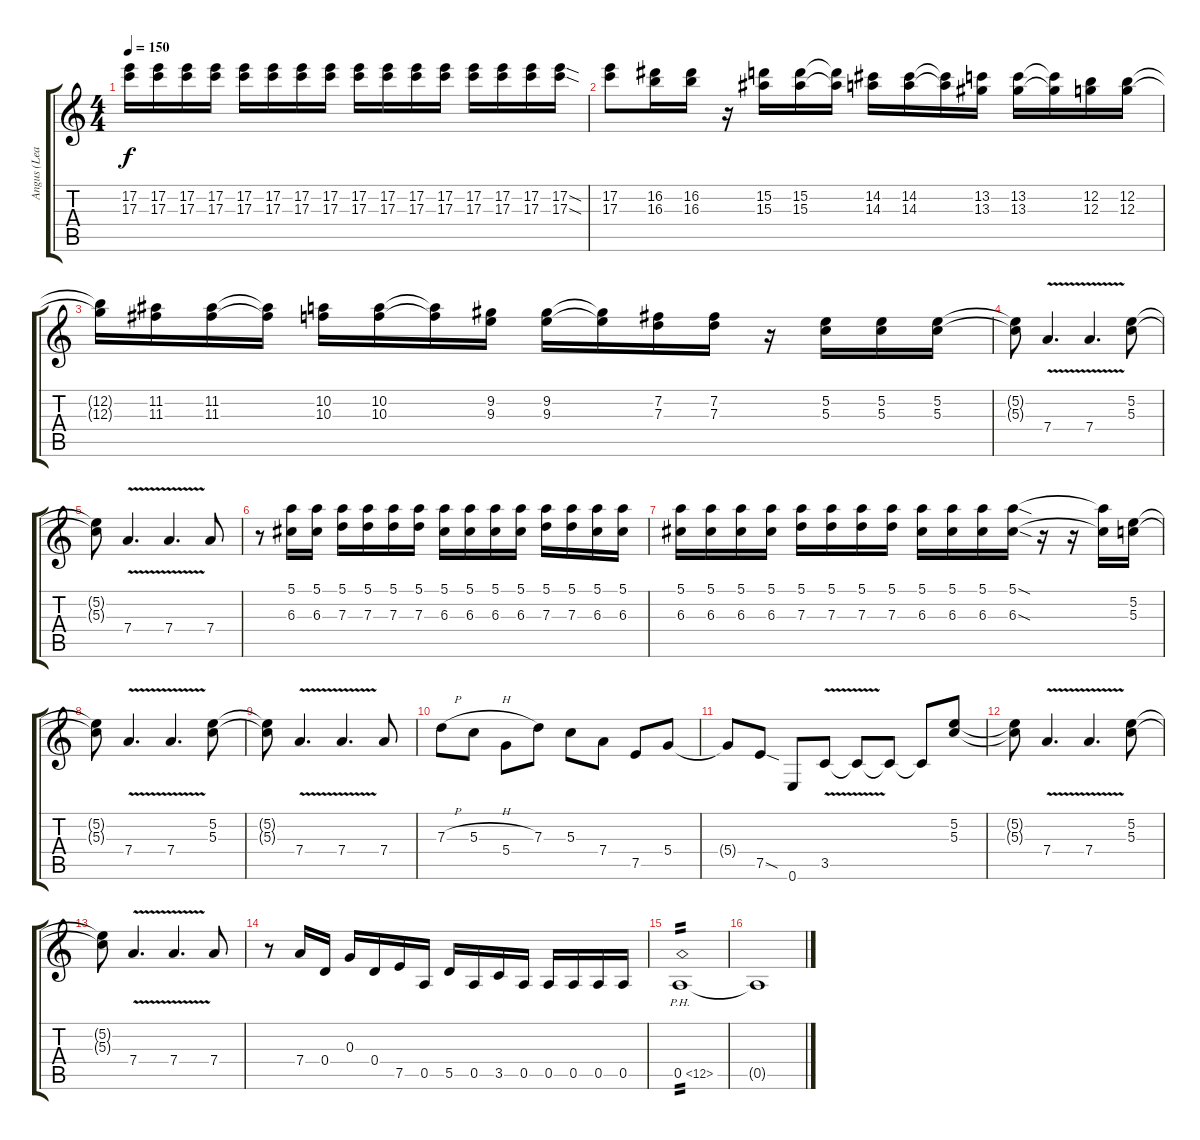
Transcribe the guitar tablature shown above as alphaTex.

\track ("Angus (Lead)" "Angus (Lea") {instrument overdrivenguitar}
\staff {score tabs}
\tuning (E4 B3 G3 D3 A2 E2) {hide}
\ts (4 4)
\tempo 150
\clef g2
\ks c
(17.2 17.3).16{dy f} (17.2 17.3).16 (17.2 17.3).16 (17.2 17.3).16 (17.2 17.3).16 (17.2 17.3).16 (17.2 17.3).16 (17.2 17.3).16 (17.2 17.3).16 (17.2 17.3).16 (17.2 17.3).16 (17.2 17.3).16 (17.2 17.3).16 (17.2 17.3).16 (17.2 17.3).16 (17.2{sod} 17.3{sod}).16 |
(17.2 17.3).8 (16.2 16.3).16 (16.2 16.3).16 r.16 (15.2 15.3).16 (15.2 15.3).16 (15.2{t} 15.3{t}).16 (14.2 14.3).16 (14.2 14.3).16 (14.2{t} 14.3{t}).16 (13.2 13.3).16 (13.2 13.3).16 (13.2{t} 13.3{t}).16 (12.2 12.3).16 (12.2 12.3).16 |
(12.2{t} 12.3{t}).16 (11.2 11.3).16 (11.2 11.3).16 (11.2{t} 11.3{t}).16 (10.2 10.3).16 (10.2 10.3).16 (10.2{t} 10.3{t}).16 (9.2 9.3).16 (9.2 9.3).16 (9.2{t} 9.3{t}).16 (7.2 7.3).16 (7.2 7.3).16 r.16 (5.2 5.3).16 (5.2 5.3).16 (5.2 5.3).16 |
(5.2{t} 5.3{t}).8 7.4{v}.4{d} 7.4{v}.4{d} (5.2 5.3).8 |
(5.2{t} 5.3{t}).8 7.4{v}.4{d} 7.4{v}.4{d} 7.4.8 |
r.8 (5.1 6.3).16 (5.1 6.3).16 (5.1 7.3).16 (5.1 7.3).16 (5.1 7.3).16 (5.1 7.3).16 (5.1 6.3).16 (5.1 6.3).16 (5.1 6.3).16 (5.1 6.3).16 (5.1 7.3).16 (5.1 7.3).16 (5.1 6.3).16 (5.1 6.3).16 |
(5.1 6.3).16 (5.1 6.3).16 (5.1 6.3).16 (5.1 6.3).16 (5.1 7.3).16 (5.1 7.3).16 (5.1 7.3).16 (5.1 7.3).16 (5.1 6.3).16 (5.1 6.3).16 (5.1 6.3).16 (5.1{sod} 6.3{sod}).16 r.16 r.16 (5.1{t} 6.3{t}).16 (5.2 5.3).16 |
(5.2{t} 5.3{t}).8 7.4{v}.4{d} 7.4{v}.4{d} (5.2 5.3).8 |
(5.2{t} 5.3{t}).8 7.4{v}.4{d} 7.4{v}.4{d} 7.4.8 |
7.3{h}.8 5.3{h}.8 5.4.8 7.3.8 5.3.8 7.4.8 7.5.8 5.4.8 |
5.4{t}.8 7.5{sod}.8 0.6.8 3.5{v}.8 3.5{t}.8 3.5{t}.8 3.5{t}.8 (5.2 5.3).8 |
(5.2{t} 5.3{t}).8 7.4{v}.4{d} 7.4{v}.4{d} (5.2 5.3).8 |
(5.2{t} 5.3{t}).8 7.4{v}.4{d} 7.4{v}.4{d} 7.4.8 |
r.8 7.4.16 0.4.16 0.3.16 0.4.16 7.5.16 0.5.16 5.5.16 0.5.16 3.5.16 0.5.16 0.5.16 0.5.16 0.5.16 0.5.16 |
0.5{ph 12}.1{tp 2} |
0.5{t}.1
